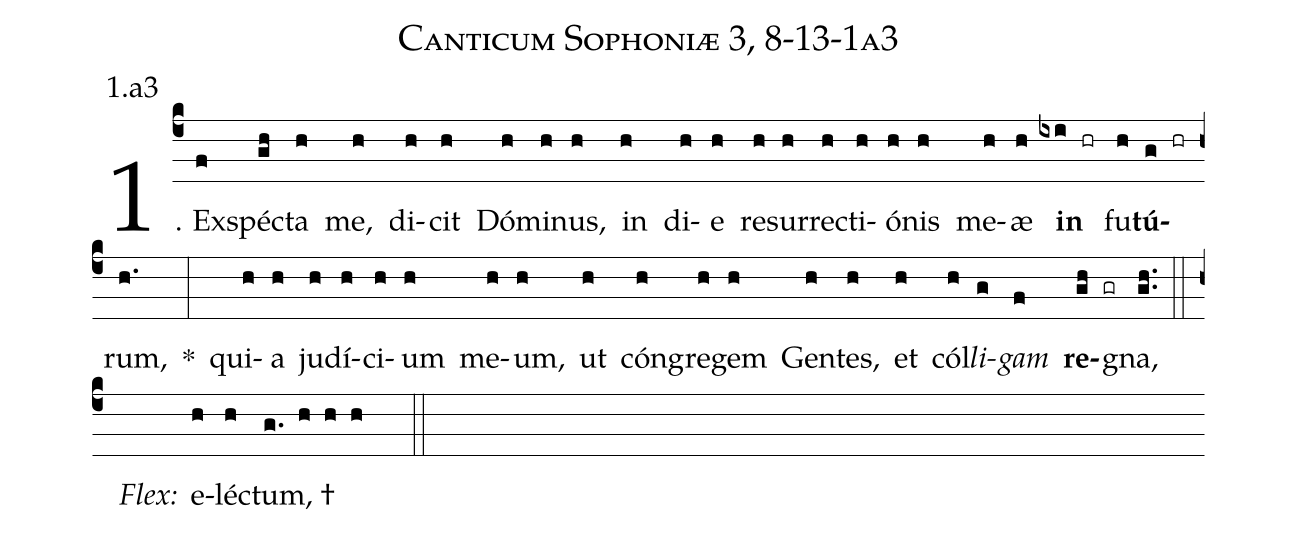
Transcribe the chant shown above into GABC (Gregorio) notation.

name: Canticum Sophoniæ 3, 8-13-1a3;
annotation: 1.a3;
%%
(c4)1. Ex(f)spéc(gh)ta(h) me,(h) di(h)cit(h) Dó(h)mi(h)nus,(h) in(h) di(h)e(h) re(h)sur(h)rec(h)ti(h)ó(h)nis(h) me(h)æ(h) <b>in</b>(ixi hr) fu(h)<b>tú</b>(g hr)rum,(h.) *(:) qui(h)a(h) ju(h)dí(h)ci(h)um(h) me(h)um,(h) ut(h) cón(h)gre(h)gem(h) Gen(h)tes,(h) et(h) cól(h)<i>li</i>(g)<i>gam</i>(f) <b>re</b>(gh gr)gna,(gh..) (::)
<i>Flex:</i>()  e(h)léc(h)tum, †(g. h h h  ::)
